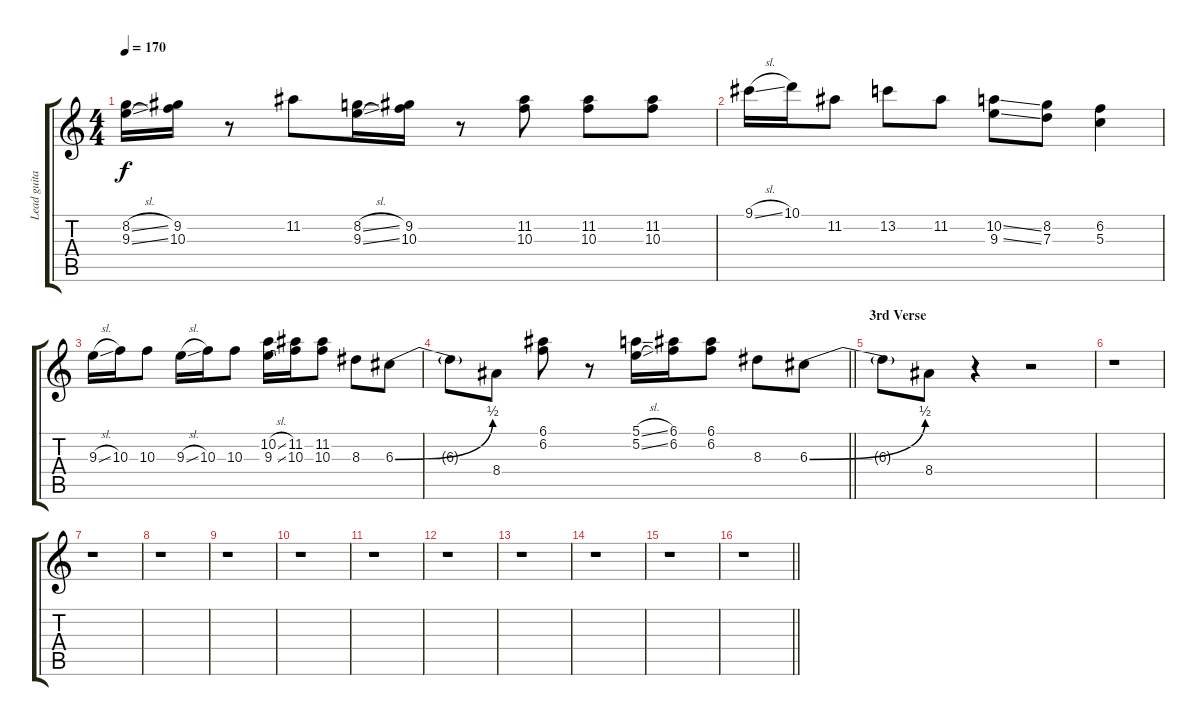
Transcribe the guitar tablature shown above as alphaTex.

\track ("Lead guitar" "Lead guita") {instrument overdrivenguitar}
\staff {score tabs}
\tuning (E4 B3 G3 D3 A2 E2) {hide}
\ts (4 4)
\tempo 170
\clef g2
\ks c
(8.2{sl} 9.3{sl}).16{dy f} (9.2 10.3).16 r.8 11.2.8 (8.2{sl} 9.3{sl}).16 (9.2 10.3).16 r.8 (11.2 10.3).8 (11.2 10.3).8 (11.2 10.3).8 |
9.1{sl}.16 10.1.16 11.2.8 13.2.8 11.2.8 (10.2{ss} 9.3{ss}).8 (8.2 7.3).8 (6.2 5.3).4 |
9.3{sl}.16 10.3.16 10.3.8 9.3{sl}.16 10.3.16 10.3.8 (10.2{sl} 9.3{sl}).16 (11.2 10.3).16 (11.2 10.3).8 8.3.8 6.3{be (bend 0 0 60 2)}.8 |
\barLineRight lightlight
6.3{t}.8 8.4.8 (6.1 6.2).8 r.8 (5.1{sl} 5.2{sl}).16 (6.1 6.2).16 (6.1 6.2).8 8.3.8 6.3{be (bend 0 0 60 2)}.8 |
\section ("" "3rd Verse")
6.3{t}.8 8.4.8 r.4 r.2 |
r.1 |
r.1 |
r.1 |
r.1 |
r.1 |
r.1 |
r.1 |
r.1 |
r.1 |
r.1 |
\barLineRight lightlight
r.1
